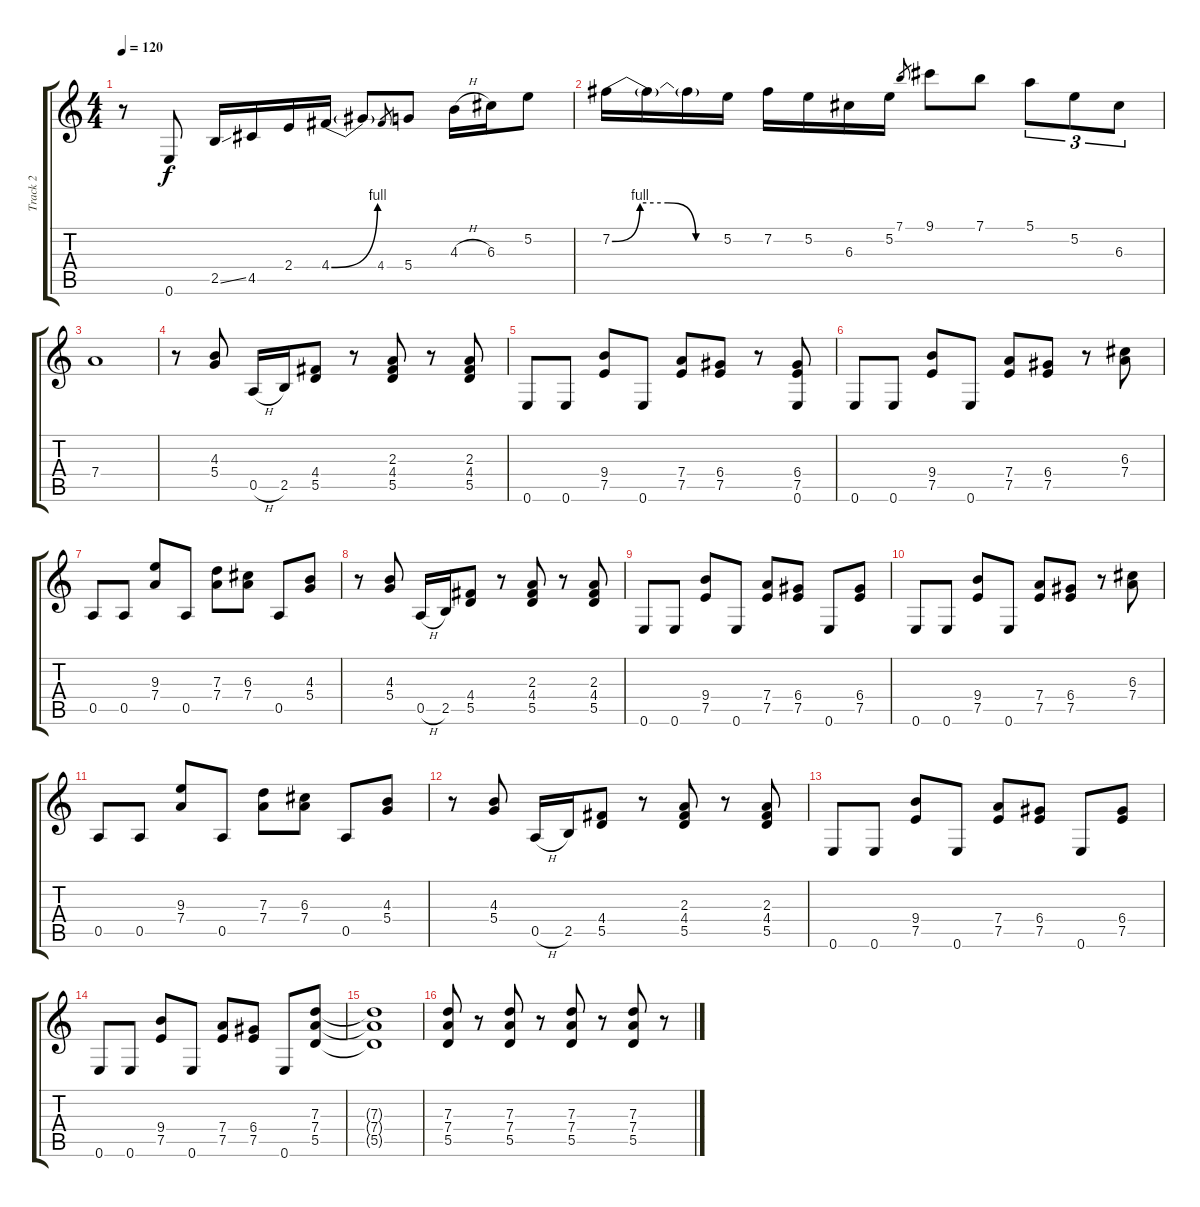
\track ("Track 2" "Track 2") {instrument acousticguitarsteel}
\staff {score tabs}
\tuning (E4 B3 G3 D3 A2 E2) {hide}
\ts (4 4)
\tempo 120
\clef g2
\ks c
r.8{dy f} 0.6.8 2.5{ss}.16 4.5.16 2.4.16 4.4{be (bend 0 0 60 4)}.16 4.4{t}.8 4.4.8{gr} 5.4.8 4.3{h}.16 6.3.16 5.2.8 |
7.2{be (custom 0 0 15 4 30 4 45 0 60 0)}.16 7.2{t}.16 7.2{t}.16 5.2.16 7.2.16 5.2.16 6.3.16 5.2.16 7.1.8{gr} 9.1.8 7.1.8 5.1.8{tu (3 2)} 5.2.8{tu (3 2)} 6.3.8{tu (3 2)} |
7.4.1 |
r.8 (4.3 5.4).8 0.5{h}.16 2.5.16 (4.4 5.5).8 r.8 (2.3 4.4 5.5).8 r.8 (2.3 4.4 5.5).8 |
0.6.8 0.6.8 (9.4 7.5).8 0.6.8 (7.4 7.5).8 (6.4 7.5).8 r.8 (6.4 7.5 0.6).8 |
0.6.8 0.6.8 (9.4 7.5).8 0.6.8 (7.4 7.5).8 (6.4 7.5).8 r.8 (6.3 7.4).8 |
0.5.8 0.5.8 (9.3 7.4).8 0.5.8 (7.3 7.4).8 (6.3 7.4).8 0.5.8 (4.3 5.4).8 |
r.8 (4.3 5.4).8 0.5{h}.16 2.5.16 (4.4 5.5).8 r.8 (2.3 4.4 5.5).8 r.8 (2.3 4.4 5.5).8 |
0.6.8 0.6.8 (9.4 7.5).8 0.6.8 (7.4 7.5).8 (6.4 7.5).8 0.6.8 (6.4 7.5).8 |
0.6.8 0.6.8 (9.4 7.5).8 0.6.8 (7.4 7.5).8 (6.4 7.5).8 r.8 (6.3 7.4).8 |
0.5.8 0.5.8 (9.3 7.4).8 0.5.8 (7.3 7.4).8 (6.3 7.4).8 0.5.8 (4.3 5.4).8 |
r.8 (4.3 5.4).8 0.5{h}.16 2.5.16 (4.4 5.5).8 r.8 (2.3 4.4 5.5).8 r.8 (2.3 4.4 5.5).8 |
0.6.8 0.6.8 (9.4 7.5).8 0.6.8 (7.4 7.5).8 (6.4 7.5).8 0.6.8 (6.4 7.5).8 |
0.6.8 0.6.8 (9.4 7.5).8 0.6.8 (7.4 7.5).8 (6.4 7.5).8 0.6.8 (7.3 7.4 5.5).8 |
(7.3{t} 7.4{t} 5.5{t}).1 |
(7.3 7.4 5.5).8 r.8 (7.3 7.4 5.5).8 r.8 (7.3 7.4 5.5).8 r.8 (7.3 7.4 5.5).8 r.8
